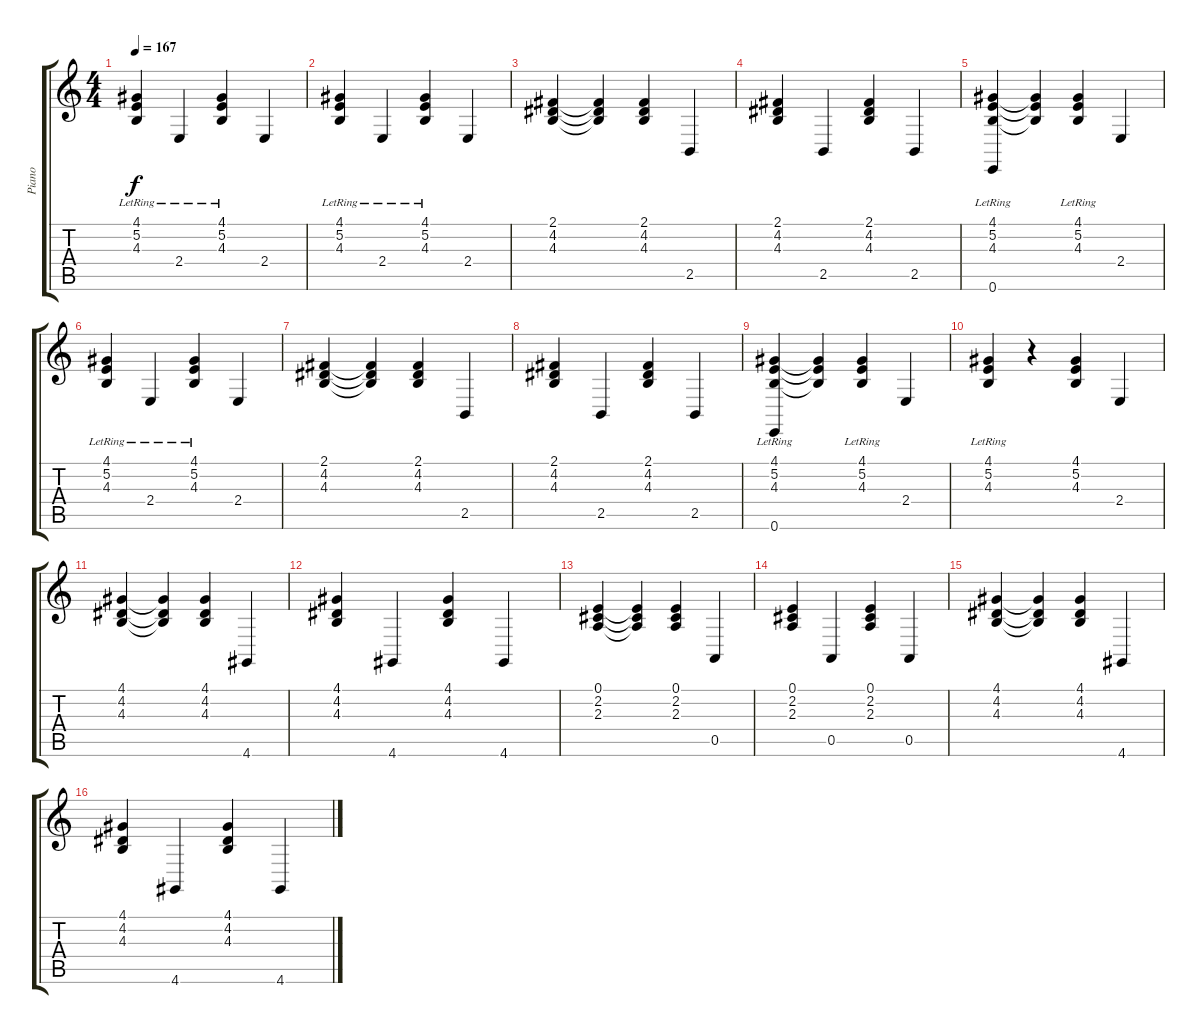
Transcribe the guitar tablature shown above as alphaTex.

\track ("Piano" "Piano") {instrument acousticgrandpiano}
\staff {score tabs}
\tuning (E4 B3 G3 D3 A2 E2) {hide}
\ts (4 4)
\tempo 167
\clef g2
\ks c
(4.1{lr} 5.2{lr} 4.3{lr}).4{dy f} 2.4{lr}.4 (4.1{lr} 5.2{lr} 4.3{lr}).4 2.4.4 |
(4.1{lr} 5.2{lr} 4.3{lr}).4 2.4{lr}.4 (4.1{lr} 5.2{lr} 4.3{lr}).4 2.4.4 |
(2.1 4.2 4.3).4 (2.1{t} 4.2{t} 4.3{t}).4 (2.1 4.2 4.3).4 2.5.4 |
(2.1 4.2 4.3).4 2.5.4 (2.1 4.2 4.3).4 2.5.4 |
(4.1{lr} 5.2{lr} 4.3{lr} 0.6).4 (4.1{t} 5.2{t} 4.3{t}).4 (4.1{lr} 5.2{lr} 4.3{lr}).4 2.4.4 |
(4.1{lr} 5.2{lr} 4.3{lr}).4 2.4{lr}.4 (4.1{lr} 5.2{lr} 4.3{lr}).4 2.4.4 |
(2.1 4.2 4.3).4 (2.1{t} 4.2{t} 4.3{t}).4 (2.1 4.2 4.3).4 2.5.4 |
(2.1 4.2 4.3).4 2.5.4 (2.1 4.2 4.3).4 2.5.4 |
(4.1{lr} 5.2{lr} 4.3{lr} 0.6).4 (4.1{t} 5.2{t} 4.3{t}).4 (4.1{lr} 5.2{lr} 4.3{lr}).4 2.4.4 |
(4.1{lr} 5.2{lr} 4.3{lr}).4 r.4 (4.1 5.2 4.3).4 2.4.4 |
(4.1 4.2 4.3).4{volume 7} (4.1{t} 4.2{t} 4.3{t}).4 (4.1 4.2 4.3).4 4.6.4 |
(4.1 4.2 4.3).4 4.6.4 (4.1 4.2 4.3).4 4.6.4 |
(0.1 2.2 2.3).4 (0.1{t} 2.2{t} 2.3{t}).4 (0.1 2.2 2.3).4 0.5.4 |
(0.1 2.2 2.3).4 0.5.4 (0.1 2.2 2.3).4 0.5.4 |
(4.1 4.2 4.3).4 (4.1{t} 4.2{t} 4.3{t}).4 (4.1 4.2 4.3).4 4.6.4 |
(4.1 4.2 4.3).4 4.6.4 (4.1 4.2 4.3).4 4.6.4
